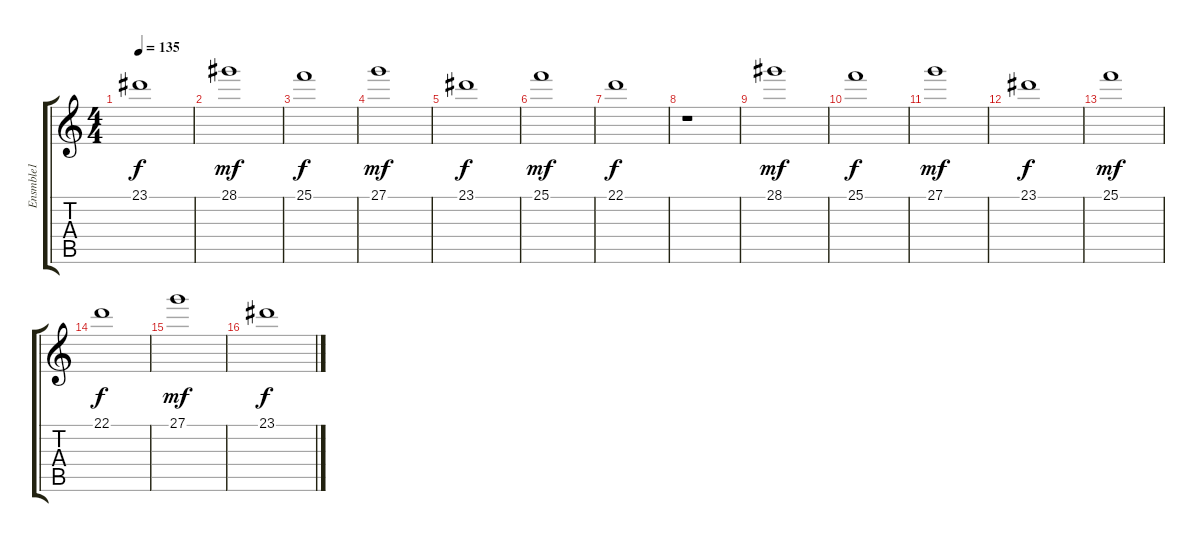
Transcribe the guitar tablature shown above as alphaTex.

\track ("Ensmble1" "Ensmble1") {instrument stringensemble1}
\staff {score tabs}
\tuning (E4 B3 G3 D3 A2 E2) {hide}
\ts (4 4)
\tempo 135
\clef g2
\ks c
23.1.1{dy f} |
28.1.1{dy mf} |
25.1.1{dy f} |
27.1.1{dy mf} |
23.1.1{dy f} |
25.1.1{dy mf} |
22.1.1{dy f} |
r.1 |
28.1.1{dy mf} |
25.1.1{dy f} |
27.1.1{dy mf} |
23.1.1{dy f} |
25.1.1{dy mf} |
22.1.1{dy f} |
27.1.1{dy mf} |
23.1.1{dy f}
